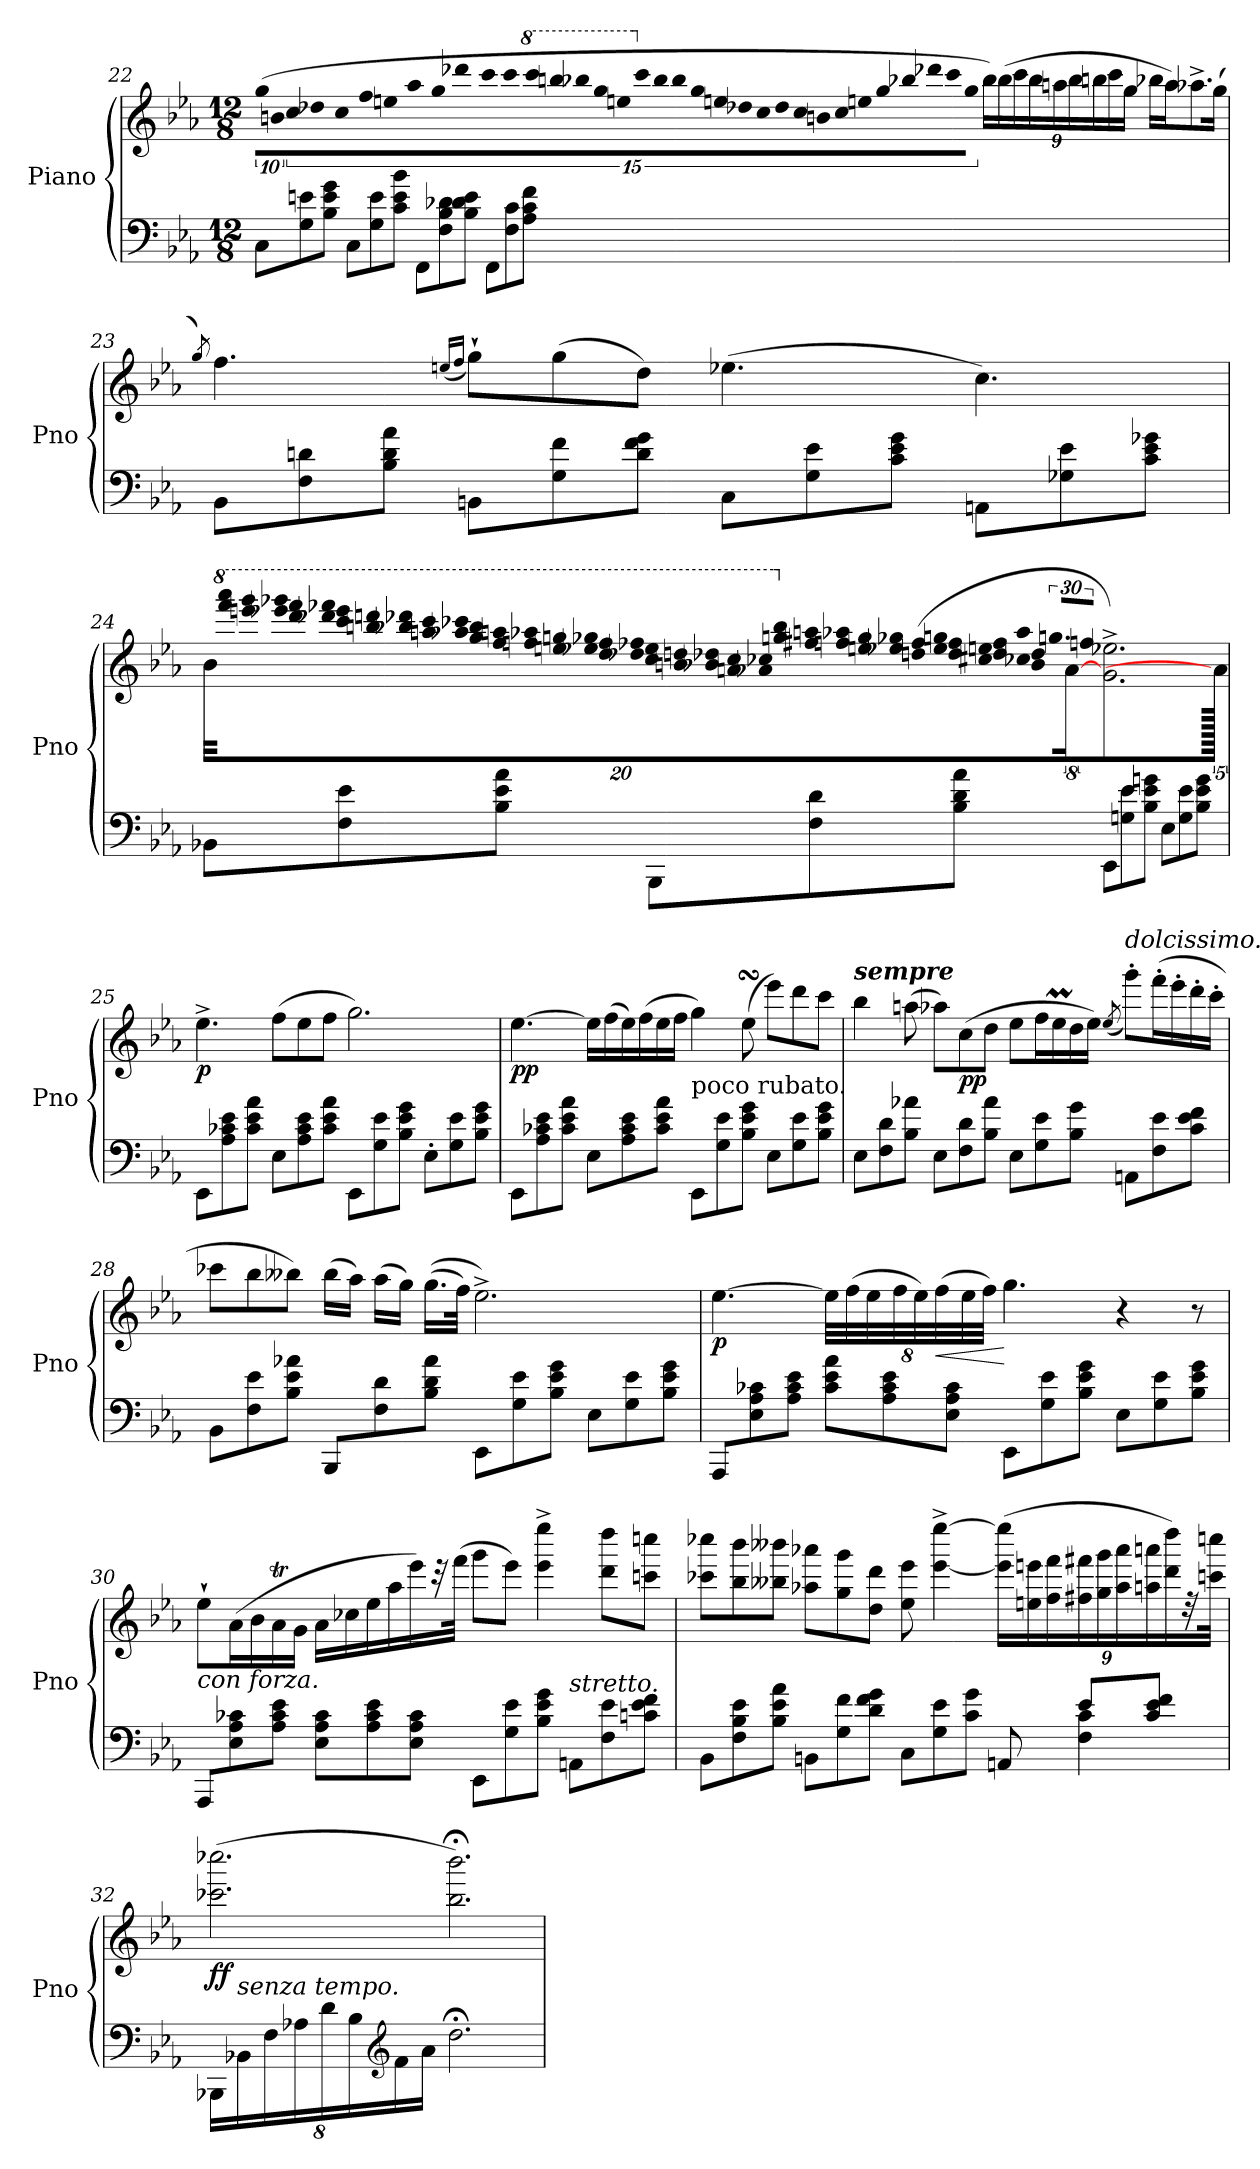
**kern	**kern	**dynam
*part1	*part1	*part1
*staff2	*staff1	*staff1/2
*I"Piano	*	*
*I'Pno	*	*
*clefF4	*clefG2	*
*k[b-e-a-]	*k[b-e-a-]	*
*M12/8	*M12/8	*
*MM45	*MM45	*
=22	=22	=22
!	!LO:N:vis=32	!
8C\L	(320%7ggi\LLL	.
!	!LO:N:vis=32	!
.	320%7bni\	.
.	1920ryy	.
!	!LO:N:vis=32	!
.	320%7cci\	.
!	!LO:N:vis=32	!
.	320%7dd-Xi\	.
.	1920ryy	.
!	!LO:N:vis=32	!
.	320%7cci\	.
!	!LO:N:vis=32	!
.	320%7ffi\	.
8G\ 8en\	.	.
.	1920ryy	.
!	!LO:N:vis=32	!
.	320%7eeni\	.
!	!LO:N:vis=32	!
.	320%7aa-i\	.
.	1920ryy	.
!	!LO:N:vis=32	!
.	320%7ggi\	.
!	!LO:N:vis=32	!
.	320%7ddd-Xi\	.
.	1920ryy	.
!	!LO:N:vis=32	!
.	320%7ccci\	.
!	!LO:N:vis=32	!
.	320%7ccci\	.
8B-\ 8e\ 8g\J	.	.
.	1920ryy	.
*	*8va	*
!	!LO:N:vis=32	!
.	320%7cccci\	.
!	!LO:N:vis=32	!
.	320%7bbbni\	.
.	1920ryy	.
!	!LO:N:vis=32	!
.	320%7bbb-Xi\	.
!	!LO:N:vis=32	!
.	320%7gggi\	.
.	1920ryy	.
!	!LO:N:vis=32	!
.	320%7eeeni\	.
8C\L	.	.
*	*X8va	*
!	!LO:N:vis=32	!
.	320%7ccci\	.
.	1920ryy	.
!	!LO:N:vis=32	!
.	320%7bb-i\	.
!	!LO:N:vis=32	!
.	320%7bb-i\	.
.	1920ryy	.
!	!LO:N:vis=32	!
.	320%7ggi\	.
!	!LO:N:vis=32	!
.	320%7eeni\	.
.	1920ryy	.
!	!LO:N:vis=32	!
.	320%7dd-Xi\	.
8G\ 8e\	.	.
!	!LO:N:vis=32	!
.	320%7cci\	.
.	1920ryy	.
!	!LO:N:vis=32	!
.	320%7dd-i\	.
!	!LO:N:vis=32	!
.	320%7cci\	.
.	1920ryy	.
!	!LO:N:vis=32	!
.	320%7bni\	.
!	!LO:N:vis=32	!
.	320%7cci\	.
.	1920ryy	.
!	!LO:N:vis=32	!
.	320%7eeni\	.
8c\ 8e\ 8b-\J	.	.
!	!LO:N:vis=32	!
.	320%7ggi\	.
.	1920ryy	.
!	!LO:N:vis=32	!
.	320%7bb-Xi\	.
!	!LO:N:vis=32	!
.	320%7ddd-Xi\	.
.	1920ryy	.
!	!LO:N:vis=32	!
.	320%7ccci\	.
!	!LO:N:vis=32	!
.	320%7ggi\JJJ	.
8FF\L	.	.
.	24bb-i\LL)	.
.	(24bb-i\	.
.	24ccci\	.
8F\ 8B-\ 8d-X\	.	.
.	24bb-i\	.
.	24aani\	.
.	24bb-i\	.
8B-\ 8d-\ 8e\J	.	.
.	24bbni\	.
.	24ccci\	.
.	24ggi\JJ	.
8FF\L	.	.
.	16bb-Xi\LL	.
.	16aai\J)	.
8F\ 8c\	.	.
.	8.aa-X^i\	.
8A-\ 8c\ 8f\J	.	.
.	(16ggi\Jk	.
480ryy	.	.
!!LO:LB:g=z
=23	=23	=23
*	*MM60	*
.	8qggi/)	.
8BB-\L	4.ff\	.
8F\ 8dn\	.	.
8B-\ 8d\ 8a-\J	.	.
.	(16qeen/LL	.
.	16qff/JJ	.
8BBn\L	8gg`\L)	.
8G\ 8f\	(8gg\	.
8d\ 8f\ 8g\J	8dd\J)	.
8C\L	(4.ee-X\	.
8G\ 8e-\	.	.
8c\ 8e-\ 8g\J	.	.
8AAn\L	4.cc\)	.
8G-X\ 8e-\	.	.
8c\ 8e-\ 8g-X\J	.	.
=24	=24	=24
*	*MM45	*
!	!LO:N:vis=32	!
*	*^	*
8BB-X\L	640%13b-!i\LLL	640%453ryy	.
*	*8va	*	*
!	!LO:N:vis=32	!	!
.	640%13ffff!i\ 640%13aaaa-!i\	.	.
!	!LO:N:vis=32	!	!
.	640%13eeeen!i\ 640%13gggg!i\	.	.
!	!LO:N:vis=32	!	!
.	640%13eeee-X!i\ 640%13gggg-X!i\	.	.
!	!LO:N:vis=32	!	!
.	640%13dddd!i\ 640%13ffff!i\	.	.
!	!LO:N:vis=32	!	!
.	640%13dddd-X!i\ 640%13ffff-X!i\	.	.
!	!LO:N:vis=32	!	!
.	640%13cccc!i\ 640%13eeee-!i\	.	.
8F\ 8e-\	.	.	.
!	!LO:N:vis=32	!	!
.	640%13bbbn!i\ 640%13ddddn!i\	.	.
!	!LO:N:vis=32	!	!
.	640%13bbb-X!i\ 640%13dddd-X!i\	.	.
!	!LO:N:vis=32	!	!
.	640%13aaan!i\ 640%13cccc!i\	.	.
!	!LO:N:vis=32	!	!
.	640%13aaa-X!i\ 640%13cccc-X!i\	.	.
!	!LO:N:vis=32	!	!
.	640%13ggg!i\ 640%13bbb-!i\	.	.
!	!LO:N:vis=32	!	!
.	640%13fff!i\ 640%13aaan!i\	.	.
8B-\ 8e-\ 8a-\J	.	.	.
!	!LO:N:vis=32	!	!
.	640%13fffn!i\ 640%13aaa-X!i\	.	.
!	!LO:N:vis=32	!	!
.	640%13eeen!i\ 640%13gggn!i\	.	.
!	!LO:N:vis=32	!	!
.	640%13eee-X!i\ 640%13ggg-X!i\	.	.
!	!LO:N:vis=32	!	!
.	640%13ddd!i\ 640%13fff!i\	.	.
!	!LO:N:vis=32	!	!
.	640%13ddd-X!i\ 640%13fff-X!i\	.	.
!	!LO:N:vis=32	!	!
.	640%13ccc!i\ 640%13eee-!i\	.	.
8BBB-\L	.	.	.
!	!LO:N:vis=32	!	!
.	640%13bbn!i\ 640%13dddn!i\	.	.
!	!LO:N:vis=32	!	!
.	640%13bb-X!i\ 640%13ddd-X!i\	.	.
!	!LO:N:vis=32	!	!
.	640%13aan!i\ 640%13ccc!i\	.	.
!	!LO:N:vis=32	!	!
.	640%13aa-X!i\ 640%13ccc-X!i\	.	.
*	*X8va	*	*
!	!LO:N:vis=32	!	!
.	640%13ggn!i\ 640%13bb-!i\	.	.
!	!LO:N:vis=32	!	!
.	640%13ff#X!i\ 640%13aan!i\	.	.
8F\ 8d\	.	.	.
!	!LO:N:vis=32	!	!
.	640%13ffn!i\ 640%13aa-X!i\	.	.
!	!LO:N:vis=32	!	!
.	640%13een!i\ 640%13gg!i\	.	.
!	!LO:N:vis=32	!	!
.	640%13ee-X!i\ 640%13gg-X!i\	.	.
!	!LO:N:vis=32	!	!
.	(>640%13ddn!i\ 640%13ff!i\	.	.
!	!LO:N:vis=32	!	!
.	640%13ee-!i\ 640%13ggn!i\	.	.
!	!LO:N:vis=32	!	!
.	640%13dd!i\ 640%13ff!i\	.	.
8B-\ 8d\ 8a-\J	.	.	.
!	!LO:N:vis=32	!	!
.	640%13cc#X!i\ 640%13een!i\	.	.
!	!LO:N:vis=32	!	!
.	640%13dd!i\ 640%13ff!i\	.	.
!	!LO:N:vis=32	!	!
.	640%13cc-X!i\ 640%13aa-!i\	.	.
!	!LO:N:vis=32	!	!
.	640%13b-!i\ 640%13dd!i\J	.	.
!	!	!LO:N:vis=8.	!
.	.	960%29ggn!i/LL	.
.	[128%5a-!i\	.	.
!	!	!LO:N:vis=32	!
.	.	1920%19ffn!i/JJk	.
.	.	1920%1447ryy	.
8EE-\L	2.gi\^ 2.ee-Xi\^)	.	.
8Gn\ 8e-\	.	.	.
8B-\ 8e-\ 8gn\J	.	.	.
8E-\L	.	.	.
8G\ 8e-\	.	.	.
8B-\ 8e-\ 8g\J	.	.	.
640ryy	640a-!i\JJ]	.	.
*	*v	*v	*
!!LO:PB:g=z
=25	=25	=25
!	!	!LO:DY:b
8EE-\L	4.ee-^\	p
8A-\ 8c-X\ 8e-\	.	.
8c-\ 8e-\ 8a-\J	.	.
8E-\L	(8ff\L	.
8A-\ 8c-\ 8e-\	8ee-\	.
8c-\ 8e-\ 8a-\J	8ff\J	.
8EE-\L	2.gg\)	.
8G\ 8e-\	.	.
8B-\ 8e-\ 8g\J	.	.
8E-'\L	.	.
8G\ 8e-\	.	.
8B-\ 8e-\ 8g\J	.	.
=26	=26	=26
!	!	!LO:DY:b
8EE-\L	[4.ee-\	pp
8A-\ 8c-X\ 8e-\	.	.
8c-\ 8e-\ 8a-\J	.	.
8E-\L	16ee-\LL]	.
.	(16ff\	.
8A-\ 8c-\ 8e-\	16ee-\)	.
.	(16ff\	.
8c-\ 8e-\ 8a-\J	16ee-\	.
.	16ff\JJ	.
!LO:TX:a:t=poco rubato.	!	!
8EE-\L	4gg\)	.
8G\ 8e-\	.	.
8B-\ 8e-\ 8g\J	(8ee-sSSs\	.
8E-\L	8eee-\L)	.
8G\ 8e-\	8ddd\	.
8B-\ 8e-\ 8g\J	8ccc\J	.
=27	=27	=27
!	!LO:TX:a:Bi:t=sempre	!
8E-\L	4bb-\	.
8F\ 8d\	.	.
8B-\ 8a-X\J	(8aan\	.
8E-\L	8aa-X\L)	.
!	!	!LO:DY:b
8F\ 8d\	(8cc\	pp
8B-\ 8a-\J	8dd\J	.
8E-\L	8ee-\L	.
8G\ 8e-\	16ff\L	.
.	16ee-M\	.
8B-\ 8g\J	16dd\	.
.	16ee-\JJ)	.
.	(>8qee-/	.
!	!LO:TX:a:i:t=dolcissimo.	!
8AAn\L	8ggg'\L)	.
8F\ 8e-\	(16fff'\L	.
.	16eee-'\	.
8c\ 8e-\ 8f\J	16ddd'\	.
.	16ccc'\JJ	.
!!LO:LB:g=z
=28	=28	=28
8BB-\L	8ccc-X\L	.
8F\ 8e-\	8bb-\	.
8B-\ 8e-\ 8a-X\J	8bb--X\J)	.
8BBB-/L	(16bb--\LL	.
.	16aa-\JJ)	.
8F\ 8d\	(16aa-\LL	.
.	16gg\JJ)	.
8B-\ 8d\ 8a-\J	((16.gg\LL	.
.	32ff\JJk)	.
8EE-\L	2.ee-^\)	.
8G\ 8e-\	.	.
8B-\ 8e-\ 8g\J	.	.
8E-\L	.	.
8G\ 8e-\	.	.
8B-\ 8e-\ 8g\J	.	.
=29	=29	=29
!	!	!LO:DY:b
8AAA-/L	[4.ee-\	p
8E-\ 8A-\ 8c-X\	.	.
8A-\ 8c-\ 8e-\J	.	.
8c-\ 8e-\ 8a-\L	64%3ee-\LL]	.
.	(64%3ff\	.
.	64%3ee-\	.
8A-\ 8c-\ 8e-\	.	.
.	64%3ff\	.
.	64%3ee-\)	.
!	!	!LO:HP:b
.	(64%3ff\	<
8E-\ 8A-\ 8c-\J	.	.
.	64%3ee-\	.
.	64%3ff\JJ)	.
8EE-\L	4.gg\	[
8G\ 8e-\	.	.
8B-\ 8e-\ 8g\J	.	.
8E-\L	4r	.
8G\ 8e-\	.	.
8B-\ 8e-\ 8g\J	8r	.
!!LO:LB:g=z
=30	=30	=30
!LO:TX:a:i:t=con forza.	!	!
!	!	!LO:DY:b
8AAA-/L	8ee-`\L	other-dynamics
8E-\ 8A-\ 8c-X\	(16a-\L	.
.	16b-\	.
8A-\ 8c-\ 8e-\J	16a-T\	.
.	16g\JJ	.
8E-\ 8A-\ 8c-\L	16a-\LL	.
.	16cc-X\	.
8A-\ 8c-\ 8e-\	16ee-\	.
.	16aa-\	.
8E-\ 8A-\ 8c-\J	16eee-\)	.
.	32r	.
.	(32fff\JJk	.
8EE-\L	8ggg\L	.
8G\ 8e-\	8eee-\J)	.
8B-\ 8e-\ 8g\J	4eee-\^ 4eeee-\^	.
!LO:TX:a:i:t=stretto.	!	!
8AAn\L	.	.
8F\ 8e-\	8ddd\ 8dddd\L	.
8cn\ 8e-\ 8f\J	8cccn\ 8ccccn\J	.
=31	=31	=31
*^	*	*
8BB-\L	4ryy	8ccc-X\ 8cccc-X\L	.
8F\ 8B-\ 8e-\	.	8bb-\ 8bbb-\	.
*v	*v	*	*
8B-\ 8e-\ 8a-\J	8bb--X\ 8bbb--X\J	.
8BBn\L	8aa-X\ 8aaa-X\L	.
8G\ 8f\	8gg\ 8ggg\	.
8d\ 8f\ 8g\J	8dd\ 8ddd\J	.
8C\L	8ee-i\ 8eee-i\	.
8G\ 8e-\	[4eee-i\^ [4eeee-i\^	.
8c\ 8g\J	.	.
8AAn/	(24eee-i\] 24eeee-i\]LL	.
.	24eeni\ 24eeeni\	.
.	24ffi\ 24fffi\	.
*^	*	*
4F\ 4c\	8e-/L	24ff#Xi\ 24fff#Xi\	.
.	.	24ggi\ 24gggi\	.
.	.	24aa-i\ 24aaa-i\	.
.	8c/ 8e-/ 8f/J	24aani\ 24aaani\	.
.	.	24dddi\ 24ddddi\)	.
.	.	48rdd	.
.	.	48cccni\ 48ccccni\JJk	.
*v	*v	*	*
!!LO:LB:g=z
=32	=32	=32
!	!	!LO:DY:b
32%3BBB-X\L	(2.ccc-X\ 2.cccc-X\	ff
!LO:TX:a:i:t=senza tempo.	!	!
32%3BB-X\	.	.
32%3F\	.	.
32%3A-X\	.	.
32%3d\	.	.
32%3B-\	.	.
*clefG2	*	*
32%3f\	.	.
32%3a-\J	.	.
2.dd;<\	2.bb-\;< 2.bbb-\;<)	.
=	=	=
*-	*-	*-
